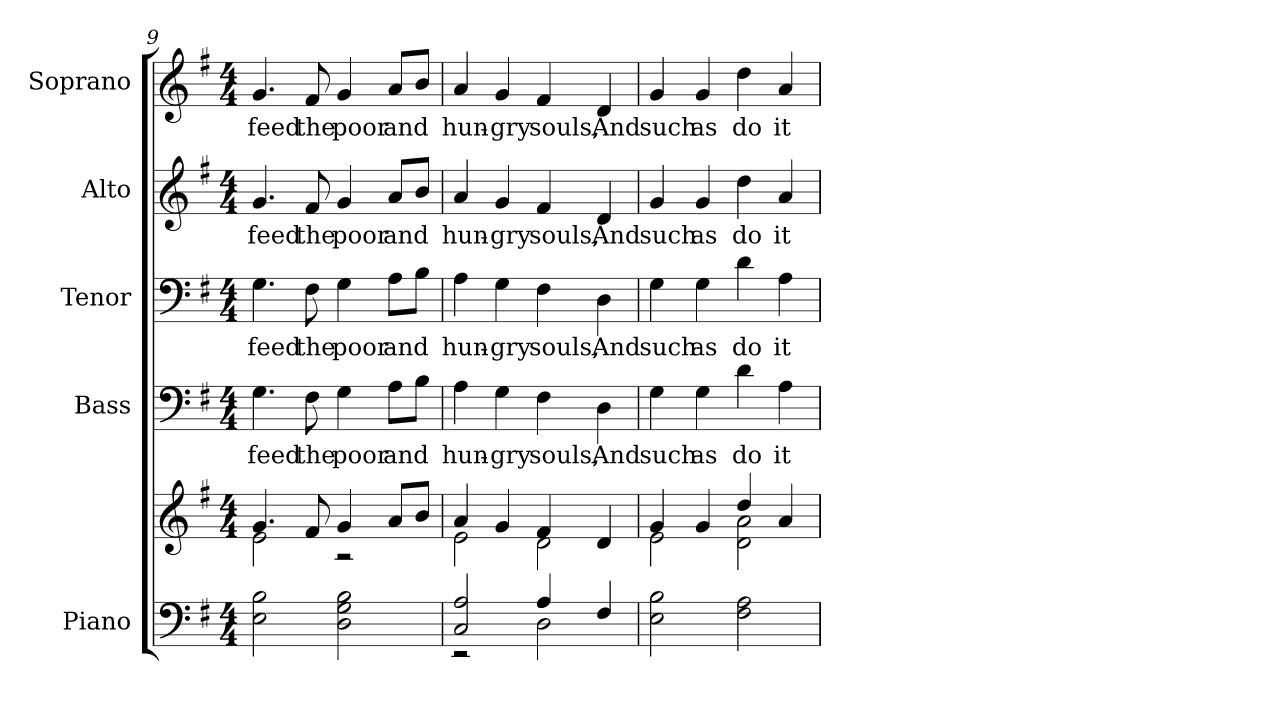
**kern	**kern	**kern	**text	**kern	**text	**kern	**text	**kern	**text
*part5	*part5	*part4	*part4	*part3	*part3	*part2	*part2	*part1	*part1
*staff6	*staff5	*staff4	*staff4	*staff3	*staff3	*staff2	*staff2	*staff1	*staff1
*I"Piano	*	*I"Bass	*	*I"Tenor	*	*I"Alto	*	*I"Soprano	*
*I'Pno.	*	*I'B.	*	*I'T.	*	*I'A.	*	*I'S.	*
*clefF4	*clefG2	*clefF4	*	*clefF4	*	*clefG2	*	*clefG2	*
*k[f#]	*k[f#]	*k[f#]	*	*k[f#]	*	*k[f#]	*	*k[f#]	*
*G:	*G:	*G:	*	*G:	*	*G:	*	*G:	*
*M4/4	*M4/4	*M4/4	*	*M4/4	*	*M4/4	*	*M4/4	*
=9	=9	=9	=9	=9	=9	=9	=9	=9	=9
*	*^	*	*	*	*	*	*	*	*
!	!	!	!	!LO:LY:b:color=#000000	!	!	!	!	!	!
!	!	!	!	!	!	!LO:LY:b:color=#000000	!	!	!	!
!	!	!	!	!	!	!	!	!LO:LY:b:color=#000000	!	!
!	!	!	!	!	!	!	!	!	!	!LO:LY:b:color=#000000
2Ei\ 2Bi	4.gi/	2ei\	4.Gi\	feed	4.Gi\	feed	4.gi/	feed	4.gi/	feed
!	!	!	!	!LO:LY:b:color=#000000	!	!	!	!	!	!
!	!	!	!	!	!	!LO:LY:b:color=#000000	!	!	!	!
!	!	!	!	!	!	!	!	!LO:LY:b:color=#000000	!	!
!	!	!	!	!	!	!	!	!	!	!LO:LY:b:color=#000000
.	8f#i/	.	8F#i\	the	8F#i\	the	8f#i/	the	8f#i/	the
!	!	!	!	!LO:LY:b:color=#000000	!	!	!	!	!	!
!	!	!	!	!	!	!LO:LY:b:color=#000000	!	!	!	!
!	!	!	!	!	!	!	!	!LO:LY:b:color=#000000	!	!
!	!	!	!	!	!	!	!	!	!	!LO:LY:b:color=#000000
2Di\ 2Gi 2Bi	4gi/	2r	4Gi\	poor	4Gi\	poor	4gi/	poor	4gi/	poor
!	!	!	!	!LO:LY:b:color=#000000	!	!	!	!	!	!
!	!	!	!	!	!	!LO:LY:b:color=#000000	!	!	!	!
!	!	!	!	!	!	!	!	!LO:LY:b:color=#000000	!	!
!	!	!	!	!	!	!	!	!	!	!LO:LY:b:color=#000000
.	8ai/L	.	8Ai\L	and	8Ai\L	and	8ai/L	and	8ai/L	and
.	8bi/J	.	8Bi\J	.	8Bi\J	.	8bi/J	.	8bi/J	.
!!LO:PB:g=z
=10	=10	=10	=10	=10	=10	=10	=10	=10	=10	=10
*^	*	*	*	*	*	*	*	*	*	*
!	!	!	!	!	!LO:LY:b:color=#000000	!	!	!	!	!	!
!	!	!	!	!	!	!	!LO:LY:b:color=#000000	!	!	!	!
!	!	!	!	!	!	!	!	!	!LO:LY:b:color=#000000	!	!
!	!	!	!	!	!	!	!	!	!	!	!LO:LY:b:color=#000000
2Ci/ 2Ai	2r	4ai/	2ei\	4Ai\	hun-	4Ai\	hun-	4ai/	hun-	4ai/	hun-
!	!	!	!	!	!LO:LY:b:color=#000000	!	!	!	!	!	!
!	!	!	!	!	!	!	!LO:LY:b:color=#000000	!	!	!	!
!	!	!	!	!	!	!	!	!	!LO:LY:b:color=#000000	!	!
!	!	!	!	!	!	!	!	!	!	!	!LO:LY:b:color=#000000
.	.	4gi/	.	4Gi\	-gry	4Gi\	-gry	4gi/	-gry	4gi/	-gry
!	!	!	!	!	!LO:LY:b:color=#000000	!	!	!	!	!	!
!	!	!	!	!	!	!	!LO:LY:b:color=#000000	!	!	!	!
!	!	!	!	!	!	!	!	!	!LO:LY:b:color=#000000	!	!
!	!	!	!	!	!	!	!	!	!	!	!LO:LY:b:color=#000000
4Ai/	2Di\	4f#i/	2di\	4F#i\	souls,	4F#i\	souls,	4f#i/	souls,	4f#i/	souls,
!	!	!	!	!	!LO:LY:b:color=#000000	!	!	!	!	!	!
!	!	!	!	!	!	!	!LO:LY:b:color=#000000	!	!	!	!
!	!	!	!	!	!	!	!	!	!LO:LY:b:color=#000000	!	!
!	!	!	!	!	!	!	!	!	!	!	!LO:LY:b:color=#000000
4F#i/	.	4di/	.	4Di\	And	4Di\	And	4di/	And	4di/	And
*v	*v	*	*	*	*	*	*	*	*	*	*
=11	=11	=11	=11	=11	=11	=11	=11	=11	=11	=11
!	!	!	!	!LO:LY:b:color=#000000	!	!	!	!	!	!
!	!	!	!	!	!	!LO:LY:b:color=#000000	!	!	!	!
!	!	!	!	!	!	!	!	!LO:LY:b:color=#000000	!	!
!	!	!	!	!	!	!	!	!	!	!LO:LY:b:color=#000000
2Ei\ 2Bi	4gi/	2ei\	4Gi\	such	4Gi\	such	4gi/	such	4gi/	such
!	!	!	!	!LO:LY:b:color=#000000	!	!	!	!	!	!
!	!	!	!	!	!	!LO:LY:b:color=#000000	!	!	!	!
!	!	!	!	!	!	!	!	!LO:LY:b:color=#000000	!	!
!	!	!	!	!	!	!	!	!	!	!LO:LY:b:color=#000000
.	4gi/	.	4Gi\	as	4Gi\	as	4gi/	as	4gi/	as
!	!	!	!	!LO:LY:b:color=#000000	!	!	!	!	!	!
!	!	!	!	!	!	!LO:LY:b:color=#000000	!	!	!	!
!	!	!	!	!	!	!	!	!LO:LY:b:color=#000000	!	!
!	!	!	!	!	!	!	!	!	!	!LO:LY:b:color=#000000
2F#i\ 2Ai	4ddi/	2di\ 2ai	4di\	do	4di\	do	4ddi\	do	4ddi\	do
!	!	!	!	!LO:LY:b:color=#000000	!	!	!	!	!	!
!	!	!	!	!	!	!LO:LY:b:color=#000000	!	!	!	!
!	!	!	!	!	!	!	!	!LO:LY:b:color=#000000	!	!
!	!	!	!	!	!	!	!	!	!	!LO:LY:b:color=#000000
.	4ai/	.	4Ai\	it	4Ai\	it	4ai/	it	4ai/	it
*	*v	*v	*	*	*	*	*	*	*	*
=	=	=	=	=	=	=	=	=	=
*-	*-	*-	*-	*-	*-	*-	*-	*-	*-
